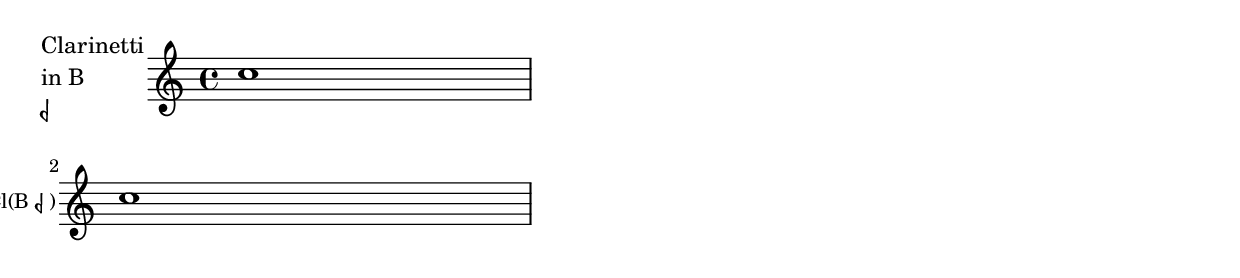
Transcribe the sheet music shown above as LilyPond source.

\header {

texidoc = "Instrument names are set with Staff.instrument and
Staff.instr. You can enter markup texts to create more funky names,
including alterations. "

}


\version "1.9.8"


textFlat = \markup {\smaller \musicglyph #"accidentals--1"}
\score {
  \notes \new Staff {
    \property Staff.instrument
	= \markup { \column < "Clarinetti" { "in B" \textFlat } > }
    \property Staff.instr
	= \markup { \smaller  { "Cl(B" \textFlat ")" } }

    { c''1 \break c'' }

  }
  \paper { linewidth= 8.0\cm }
}


